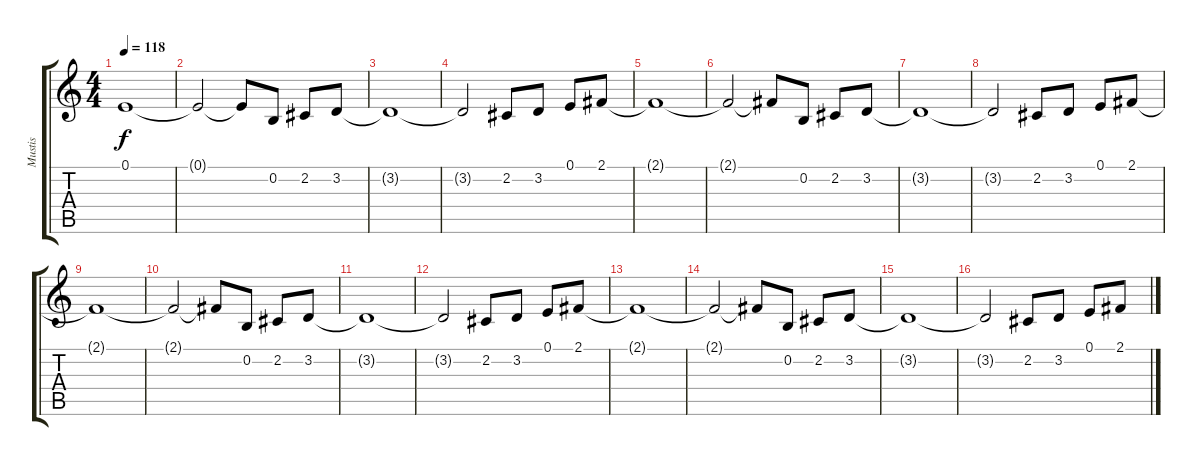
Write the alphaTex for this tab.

\track ("Mustis" "Mustis") {instrument electricpiano2}
\staff {score tabs}
\tuning (E4 B3 G3 D3 A2 E2) {hide}
\ts (4 4)
\tempo 118
\clef g2
\ks c
0.1.1{dy f instrument electricpiano2} |
0.1{t}.2 0.1{t}.8 0.2.8 2.2.8 3.2.8 |
3.2{t}.1 |
3.2{t}.2 2.2.8 3.2.8 0.1.8 2.1.8 |
2.1{t}.1 |
2.1{t}.2 2.1{t}.8 0.2.8 2.2.8 3.2.8 |
3.2{t}.1 |
3.2{t}.2 2.2.8 3.2.8 0.1.8 2.1.8 |
2.1{t}.1 |
2.1{t}.2 2.1{t}.8 0.2.8 2.2.8 3.2.8 |
3.2{t}.1 |
3.2{t}.2 2.2.8 3.2.8 0.1.8 2.1.8 |
2.1{t}.1 |
2.1{t}.2 2.1{t}.8 0.2.8 2.2.8 3.2.8 |
3.2{t}.1 |
3.2{t}.2 2.2.8 3.2.8 0.1.8 2.1.8
